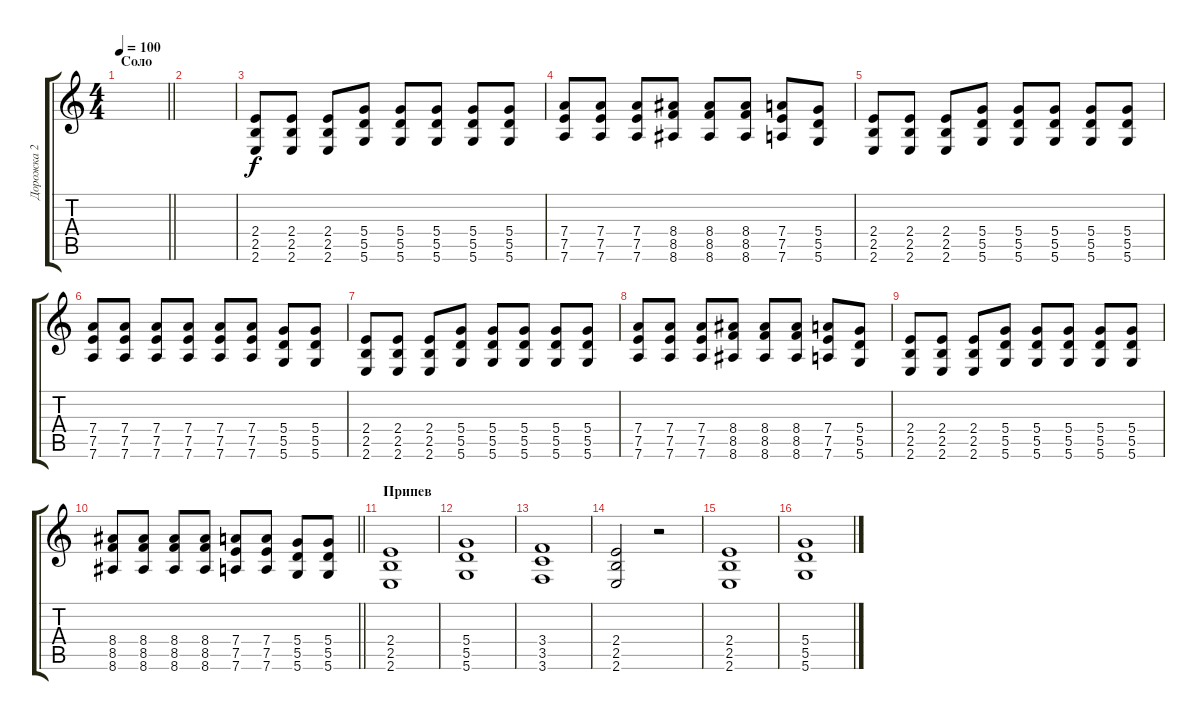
\track ("Дорожка 2" "Дорожка 2") {instrument distortionguitar}
\staff {score tabs}
\tuning (E4 B3 G3 D3 A2 D2) {hide}
\ts (4 4)
\section ("" "Соло")
\tempo 100
\clef g2
\barLineRight lightlight
\ks c
|
|
(2.4 2.5 2.6).8 (2.4 2.5 2.6).8 (2.4 2.5 2.6).8 (5.4 5.5 5.6).8 (5.4 5.5 5.6).8 (5.4 5.5 5.6).8 (5.4 5.5 5.6).8 (5.4 5.5 5.6).8 |
(7.4 7.5 7.6).8 (7.4 7.5 7.6).8 (7.4 7.5 7.6).8 (8.4 8.5 8.6).8 (8.4 8.5 8.6).8 (8.4 8.5 8.6).8 (7.4 7.5 7.6).8 (5.4 5.5 5.6).8 |
(2.4 2.5 2.6).8 (2.4 2.5 2.6).8 (2.4 2.5 2.6).8 (5.4 5.5 5.6).8 (5.4 5.5 5.6).8 (5.4 5.5 5.6).8 (5.4 5.5 5.6).8 (5.4 5.5 5.6).8 |
(7.4 7.5 7.6).8 (7.4 7.5 7.6).8 (7.4 7.5 7.6).8 (7.4 7.5 7.6).8 (7.4 7.5 7.6).8 (7.4 7.5 7.6).8 (5.4 5.5 5.6).8 (5.4 5.5 5.6).8 |
(2.4 2.5 2.6).8 (2.4 2.5 2.6).8 (2.4 2.5 2.6).8 (5.4 5.5 5.6).8 (5.4 5.5 5.6).8 (5.4 5.5 5.6).8 (5.4 5.5 5.6).8 (5.4 5.5 5.6).8 |
(7.4 7.5 7.6).8 (7.4 7.5 7.6).8 (7.4 7.5 7.6).8 (8.4 8.5 8.6).8 (8.4 8.5 8.6).8 (8.4 8.5 8.6).8 (7.4 7.5 7.6).8 (5.4 5.5 5.6).8 |
(2.4 2.5 2.6).8 (2.4 2.5 2.6).8 (2.4 2.5 2.6).8 (5.4 5.5 5.6).8 (5.4 5.5 5.6).8 (5.4 5.5 5.6).8 (5.4 5.5 5.6).8 (5.4 5.5 5.6).8 |
\barLineRight lightlight
(8.4 8.5 8.6).8 (8.4 8.5 8.6).8 (8.4 8.5 8.6).8 (8.4 8.5 8.6).8 (7.4 7.5 7.6).8 (7.4 7.5 7.6).8 (5.4 5.5 5.6).8 (5.4 5.5 5.6).8 |
\section ("" "Припев")
(2.4 2.5 2.6).1 |
(5.4 5.5 5.6).1 |
(3.4 3.5 3.6).1 |
(2.4 2.5 2.6).2 r.2 |
(2.4 2.5 2.6).1 |
(5.4 5.5 5.6).1
